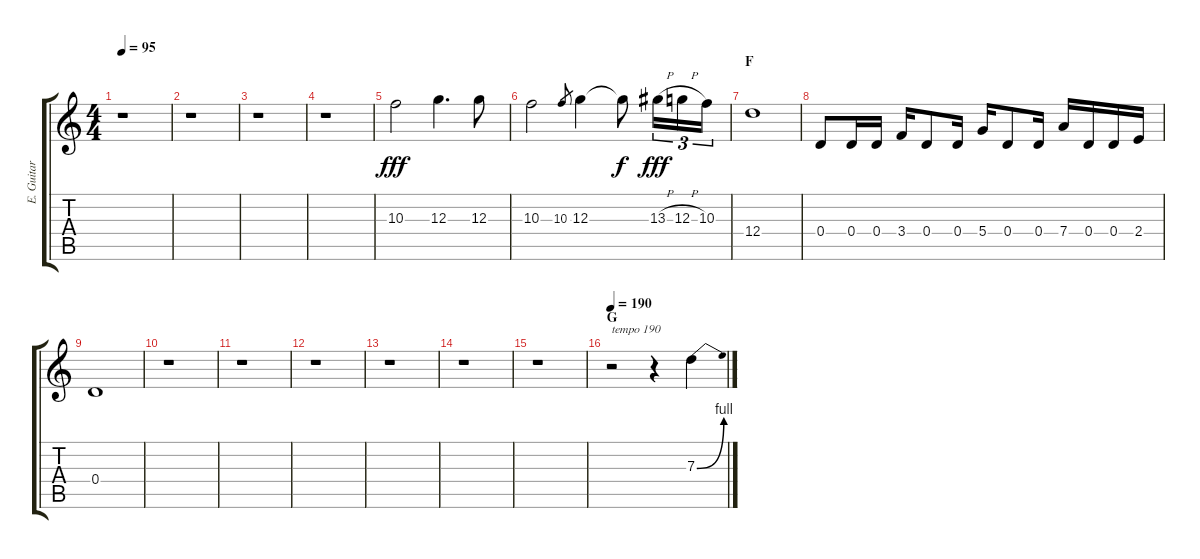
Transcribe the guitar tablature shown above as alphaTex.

\track ("E. Guitar 1" "E. Guitar ") {instrument distortionguitar}
\staff {score tabs}
\tuning (E4 B3 G3 D3 A2 E2) {hide}
\ts (4 4)
\tempo 95
\clef g2
\ks c
r.1{dy fff} |
r.1 |
r.1 |
r.1 |
10.3.2 12.3.4{d} 12.3.8 |
10.3.2 10.3.8{gr} 12.3.4 12.3{t}.8{dy f} 13.3{h}.16{tu (3 2) dy fff} 12.3{h}.16{tu (3 2)} 10.3.16{tu (3 2)} |
\section ("" "F")
12.4.1 |
0.4.8 0.4.16 0.4.16 3.4.16 0.4.8 0.4.16 5.4.16 0.4.8 0.4.16 7.4.16 0.4.16 0.4.16 2.4.16 |
0.4.1 |
r.1 |
r.1 |
r.1 |
r.1 |
r.1 |
r.1 |
\section ("" "G")
\tempo 190
r.2{txt "tempo 190"} r.4 7.3{be (bend 0 0 60 4)}.4
